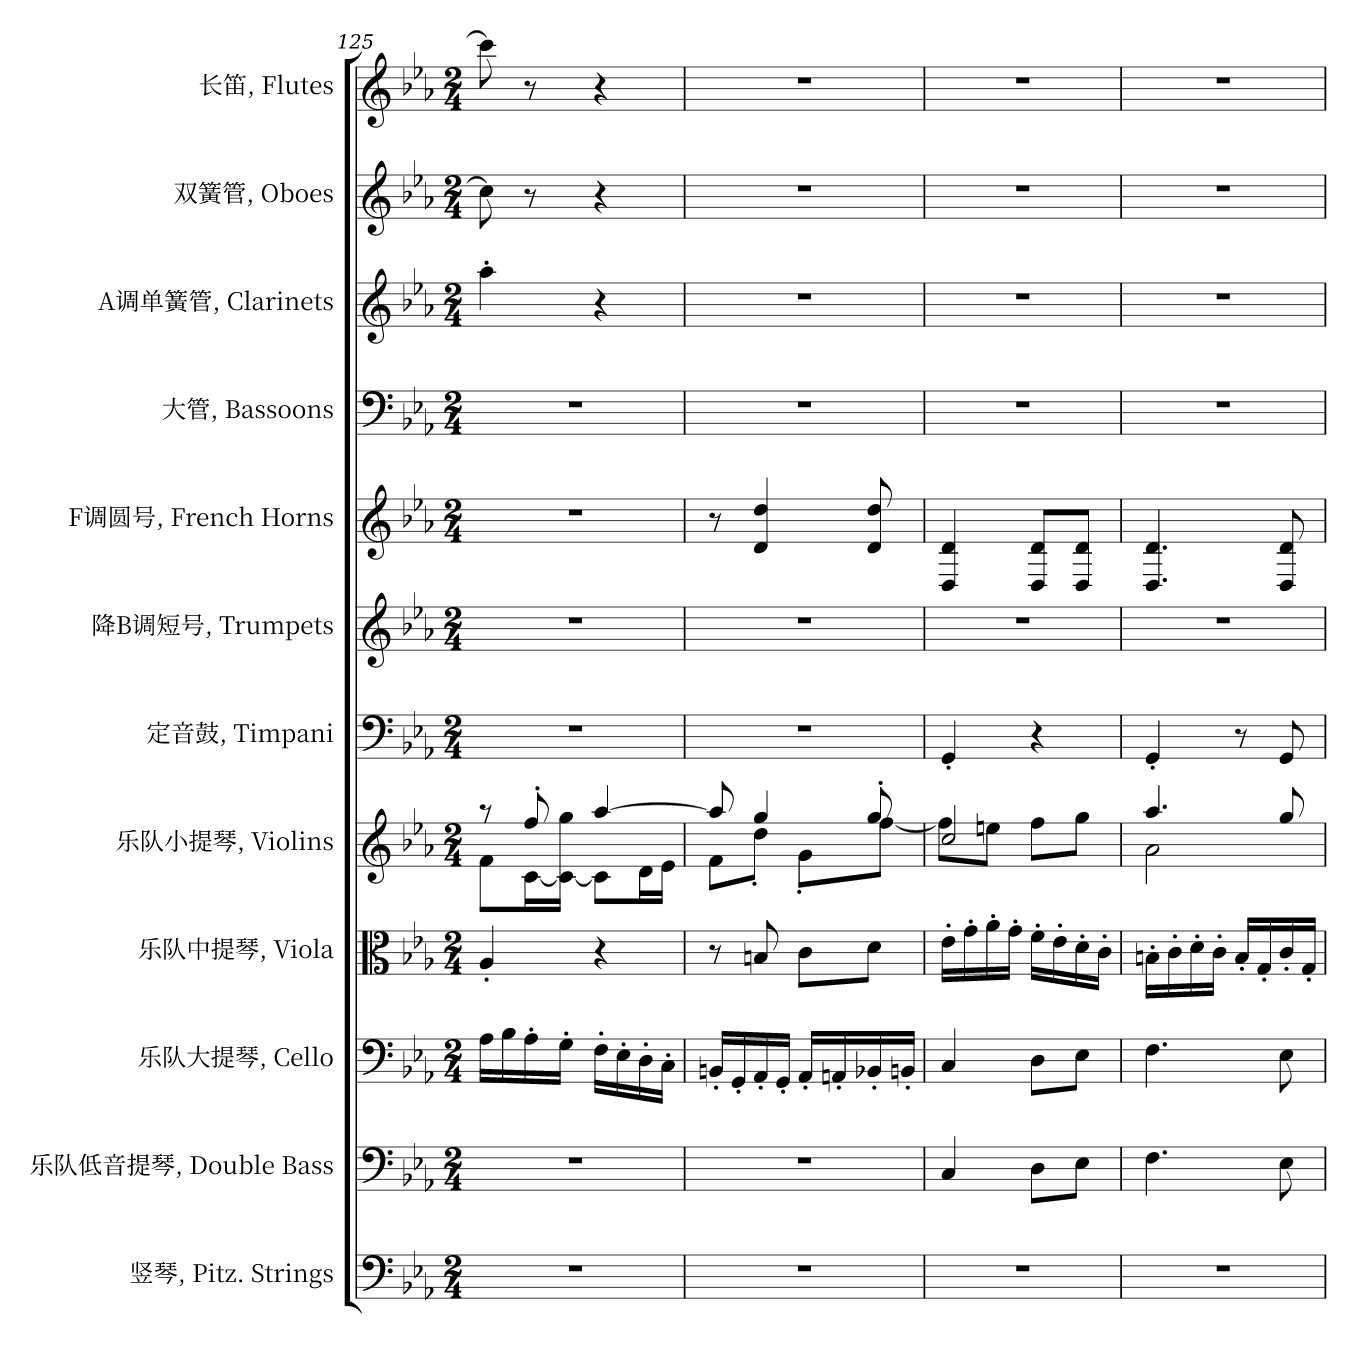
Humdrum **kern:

**kern	**kern	**kern	**kern	**kern	**kern	**kern	**kern	**kern	**kern	**kern	**kern
*part12	*part11	*part10	*part9	*part8	*part7	*part6	*part5	*part4	*part3	*part2	*part1
*staff12	*staff11	*staff10	*staff9	*staff8	*staff7	*staff6	*staff5	*staff4	*staff3	*staff2	*staff1
*I"竖琴, Pitz. Strings	*I"乐队低音提琴, Double Bass	*I"乐队大提琴, Cello	*I"乐队中提琴, Viola	*I"乐队小提琴, Violins	*I"定音鼓, Timpani	*I"降B调短号, Trumpets	*I"F调圆号, French Horns	*I"大管, Bassoons	*I"A调单簧管, Clarinets	*I"双簧管, Oboes	*I"长笛, Flutes
*	*	*	*	*I'Vlns.	*I'Timp.	*	*I'F Hn.	*I'Bsn.	*I'A Cl.	*I'Ob.	*I'Fl.
*clefF4	*clefF4	*clefF4	*clefC3	*clefG2	*clefF4	*clefG2	*clefG2	*clefF4	*clefG2	*clefG2	*clefG2
*	*ITrd7c12	*	*	*	*	*ITrd1c2	*ITrd4c7	*	*ITrd2c3	*	*
*k[b-e-a-]	*k[b-e-a-]	*k[b-e-a-]	*k[b-e-a-]	*k[b-e-a-]	*k[b-e-a-]	*k[b-e-a-d-g-]	*k[b-e-a-d-]	*k[b-e-a-]	*k[]	*k[b-e-a-]	*k[b-e-a-]
*M2/4	*M2/4	*M2/4	*M2/4	*M2/4	*M2/4	*M2/4	*M2/4	*M2/4	*M2/4	*M2/4	*M2/4
=125	=125	=125	=125	=125	=125	=125	=125	=125	=125	=125	=125
*	*	*	*	*^	*	*	*	*	*	*	*
2r	2r	16A-\LL	4A-'/	8r	8f\L	2r	2r	2r	2r	4ff'\	8cc\]	8ccc\]
.	.	16B-\	.	.	.	.	.	.	.	.	.	.
.	.	16A-'\	.	8ff'/	[16c\L	.	.	.	.	.	8r	8r
.	.	16G'\JJ	.	.	16c\_ 16gg\JJ	.	.	.	.	.	.	.
.	.	16F'\LL	4r	[4aa-/	8c\L]	.	.	.	.	4r	4r	4r
.	.	16E-'\	.	.	.	.	.	.	.	.	.	.
.	.	16D'\	.	.	16d\L	.	.	.	.	.	.	.
.	.	16C'\JJ	.	.	16e-\JJ	.	.	.	.	.	.	.
=126	=126	=126	=126	=126	=126	=126	=126	=126	=126	=126	=126	=126
2r	2r	16BBn'/LL	8r	8aa-/]	8f\L	2r	2r	8r	2r	2r	2r	2r
.	.	16GG'/	.	.	.	.	.	.	.	.	.	.
.	.	16AA-'/	8Bn/	4gg/	8dd'\J	.	.	4G/ 4g/	.	.	.	.
.	.	16GG'/JJ	.	.	.	.	.	.	.	.	.	.
.	.	16AA-'/LL	8c\L	.	8g'\L	.	.	.	.	.	.	.
.	.	16AAn'/	.	.	.	.	.	.	.	.	.	.
.	.	16BB-X'/	8d\J	8gg'/	[8ff\J	.	.	8G/ 8g/	.	.	.	.
.	.	16BBn'/JJ	.	.	.	.	.	.	.	.	.	.
!!LO:PB:g=z
=127	=127	=127	=127	=127	=127	=127	=127	=127	=127	=127	=127	=127
2r	4CC/	4C/	16e-'\LL	2cc/	8ff\L]	4GG'/	2r	4GG/ 4G/	2r	2r	2r	2r
.	.	.	16g'\	.	.	.	.	.	.	.	.	.
.	.	.	16a-'\	.	8een\J	.	.	.	.	.	.	.
.	.	.	16g'\JJ	.	.	.	.	.	.	.	.	.
.	8DD\L	8D\L	16f'\LL	.	8ff\L	4r	.	8GG/ 8G/L	.	.	.	.
.	.	.	16e-'\	.	.	.	.	.	.	.	.	.
.	8EE-\J	8E-\J	16d'\	.	8gg\J	.	.	8GG/ 8G/J	.	.	.	.
.	.	.	16c'\JJ	.	.	.	.	.	.	.	.	.
=128	=128	=128	=128	=128	=128	=128	=128	=128	=128	=128	=128	=128
2r	4.FF\	4.F\	16Bn'\LL	4.aa-/	2a-\	4GG'/	2r	4.GG/ 4.G/	2r	2r	2r	2r
.	.	.	16c'\	.	.	.	.	.	.	.	.	.
.	.	.	16d'\	.	.	.	.	.	.	.	.	.
.	.	.	16c'\JJ	.	.	.	.	.	.	.	.	.
.	.	.	16B'/LL	.	.	8r	.	.	.	.	.	.
.	.	.	16G'/	.	.	.	.	.	.	.	.	.
.	8EE-\	8E-\	16c'/	8gg/	.	8GG/	.	8GG/ 8G/	.	.	.	.
.	.	.	16G'/JJ	.	.	.	.	.	.	.	.	.
*	*	*	*	*v	*v	*	*	*	*	*	*	*
=	=	=	=	=	=	=	=	=	=	=	=
*-	*-	*-	*-	*-	*-	*-	*-	*-	*-	*-	*-
